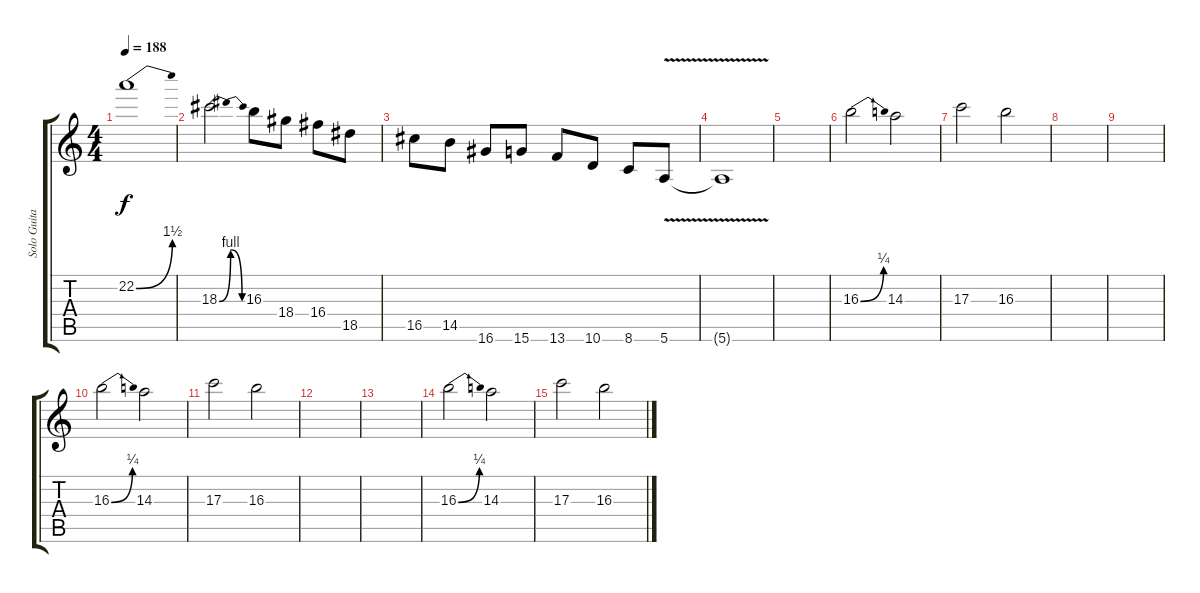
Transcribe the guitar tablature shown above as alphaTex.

\track ("Solo Guitar" "Solo Guita") {instrument distortionguitar}
\staff {score tabs}
\tuning (E4 B3 G3 D3 A2 E2) {hide}
\ts (4 4)
\tempo 188
\clef g2
\ks c
22.2{be (bend 0 0 60 6)}.1{dy f} |
18.3{be (bendrelease 0 0 30 4 30 4 60 0)}.2 16.3.8 18.4.8 16.4.8 18.5.8 |
16.5.8 14.5.8 16.6.8 15.6.8 13.6.8 10.6.8 8.6.8 5.6{v}.8 |
5.6{t}.1 |
|
16.3{be (bend 0 0 60 1)}.2 14.3.2 |
17.3.2 16.3.2 |
|
|
16.3{be (bend 0 0 60 1)}.2 14.3.2 |
17.3.2 16.3.2 |
|
|
16.3{be (bend 0 0 60 1)}.2 14.3.2 |
17.3.2 16.3.2
